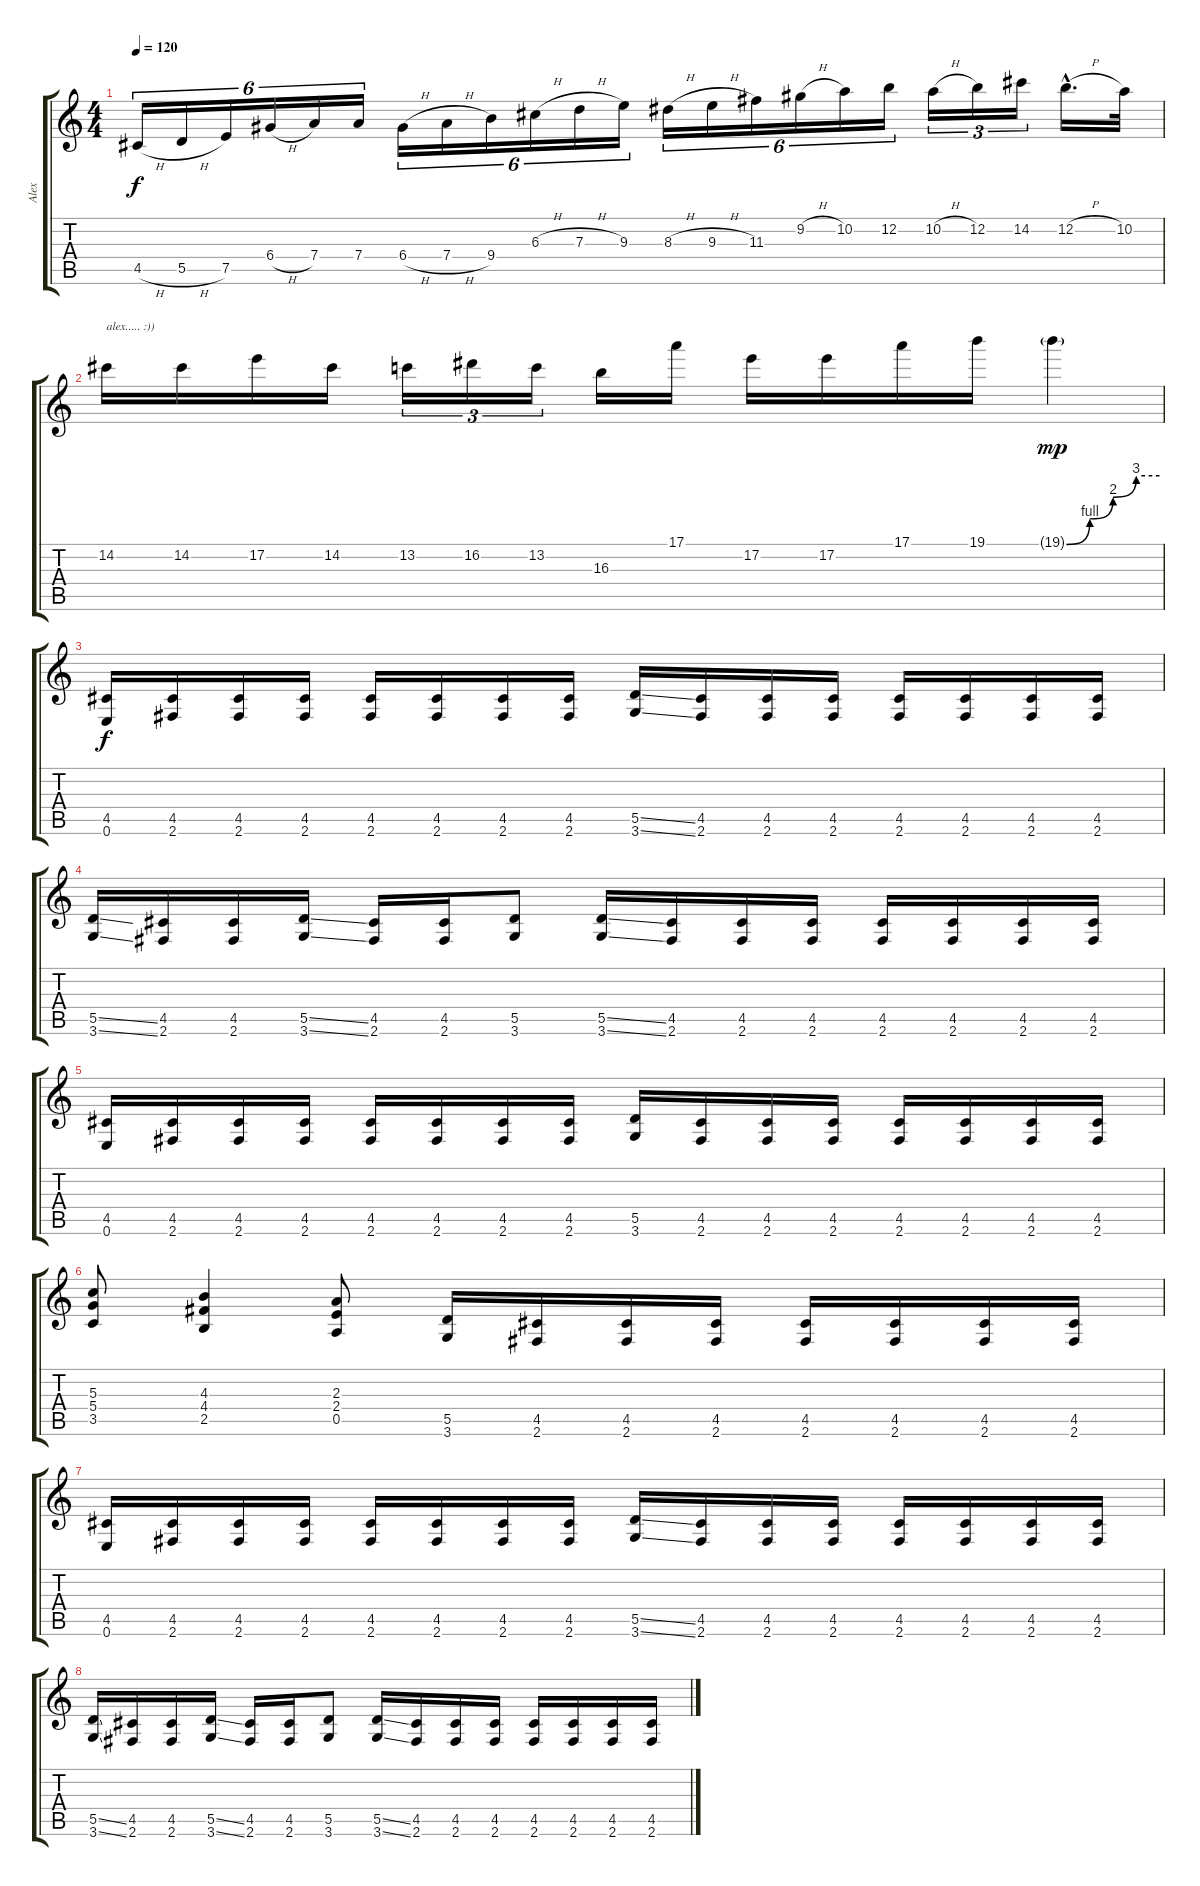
\track ("Alex" "Alex") {instrument overdrivenguitar}
\staff {score tabs}
\tuning (E4 B3 G3 D3 A2 E2) {hide}
\ts (4 4)
\tempo 120
\clef g2
\ks c
4.5{h}.16{tu (6 4) dy f} 5.5{h}.16{tu (6 4)} 7.5.16{tu (6 4)} 6.4{h}.16{tu (6 4)} 7.4.16{tu (6 4)} 7.4.16{tu (6 4)} 6.4{h}.16{tu (6 4)} 7.4{h}.16{tu (6 4)} 9.4.16{tu (6 4)} 6.3{h}.16{tu (6 4)} 7.3{h}.16{tu (6 4)} 9.3.16{tu (6 4)} 8.3{h}.16{tu (6 4)} 9.3{h}.16{tu (6 4)} 11.3.16{tu (6 4)} 9.2{h}.16{tu (6 4)} 10.2.16{tu (6 4)} 12.2.16{tu (6 4)} 10.2{h}.16{tu (3 2)} 12.2.16{tu (3 2)} 14.2.16{tu (3 2)} 12.2{h hac}.16{d} 10.2.32 |
14.2.16{txt "alex..... :))"} 14.2.16 17.2.16 14.2.16 13.2.16{tu (3 2)} 16.2.16{tu (3 2)} 13.2.16{tu (3 2)} 16.3.16 17.1.16 17.2.16 17.2.16 17.1.16 19.1.16 19.1{be (custom 0 0 15 4 30 8 45 12 60 12) g}.4{dy mp} |
(4.5 0.6).16{dy f} (4.5 2.6).16 (4.5 2.6).16 (4.5 2.6).16 (4.5 2.6).16 (4.5 2.6).16 (4.5 2.6).16 (4.5 2.6).16 (5.5{ss} 3.6{ss}).16 (4.5 2.6).16 (4.5 2.6).16 (4.5 2.6).16 (4.5 2.6).16 (4.5 2.6).16 (4.5 2.6).16 (4.5 2.6).16 |
(5.5{ss} 3.6{ss}).16 (4.5 2.6).16 (4.5 2.6).16 (5.5{ss} 3.6{ss}).16 (4.5 2.6).16 (4.5 2.6).16 (5.5 3.6).8 (5.5{ss} 3.6{ss}).16 (4.5 2.6).16 (4.5 2.6).16 (4.5 2.6).16 (4.5 2.6).16 (4.5 2.6).16 (4.5 2.6).16 (4.5 2.6).16 |
(4.5 0.6).16 (4.5 2.6).16 (4.5 2.6).16 (4.5 2.6).16 (4.5 2.6).16 (4.5 2.6).16 (4.5 2.6).16 (4.5 2.6).16 (5.5 3.6).16 (4.5 2.6).16 (4.5 2.6).16 (4.5 2.6).16 (4.5 2.6).16 (4.5 2.6).16 (4.5 2.6).16 (4.5 2.6).16 |
(5.3 5.4 3.5).8 (4.3 4.4 2.5).4 (2.3 2.4 0.5).8 (5.5 3.6).16 (4.5 2.6).16 (4.5 2.6).16 (4.5 2.6).16 (4.5 2.6).16 (4.5 2.6).16 (4.5 2.6).16 (4.5 2.6).16 |
(4.5 0.6).16 (4.5 2.6).16 (4.5 2.6).16 (4.5 2.6).16 (4.5 2.6).16 (4.5 2.6).16 (4.5 2.6).16 (4.5 2.6).16 (5.5{ss} 3.6{ss}).16 (4.5 2.6).16 (4.5 2.6).16 (4.5 2.6).16 (4.5 2.6).16 (4.5 2.6).16 (4.5 2.6).16 (4.5 2.6).16 |
(5.5{ss} 3.6{ss}).16 (4.5 2.6).16 (4.5 2.6).16 (5.5{ss} 3.6{ss}).16 (4.5 2.6).16 (4.5 2.6).16 (5.5 3.6).8 (5.5{ss} 3.6{ss}).16 (4.5 2.6).16 (4.5 2.6).16 (4.5 2.6).16 (4.5 2.6).16 (4.5 2.6).16 (4.5 2.6).16 (4.5 2.6).16
